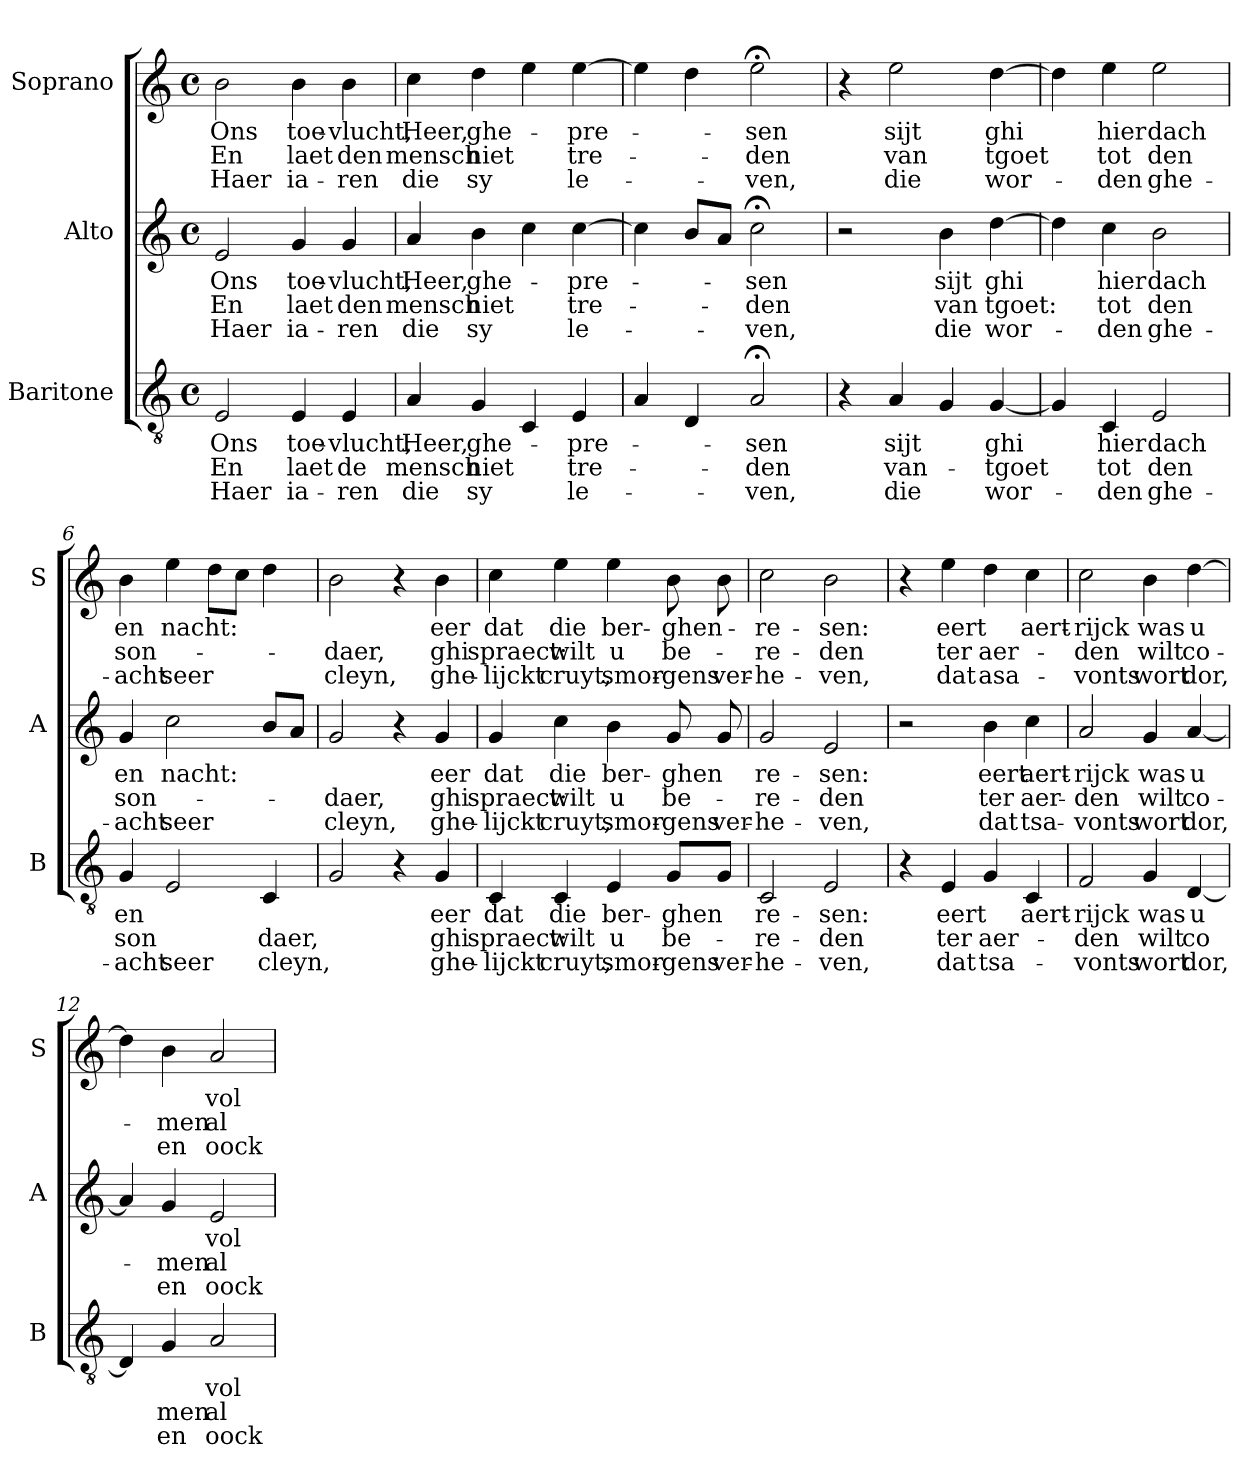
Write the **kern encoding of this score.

**kern	**text	**text	**text	**kern	**text	**text	**text	**kern	**text	**text	**text
*part3	*part3	*part3	*part3	*part2	*part2	*part2	*part2	*part1	*part1	*part1	*part1
*staff3	*staff3	*staff3	*staff3	*staff2	*staff2	*staff2	*staff2	*staff1	*staff1	*staff1	*staff1
*I"Baritone	*	*	*	*I"Alto	*	*	*	*I"Soprano	*	*	*
*I'B	*	*	*	*I'A	*	*	*	*I'S	*	*	*
*clefGv2	*	*	*	*clefG2	*	*	*	*clefG2	*	*	*
*k[]	*	*	*	*k[]	*	*	*	*k[]	*	*	*
*C:	*	*	*	*C:	*	*	*	*C:	*	*	*
*M4/4	*	*	*	*M4/4	*	*	*	*M4/4	*	*	*
*met(c)	*	*	*	*met(c)	*	*	*	*met(c)	*	*	*
=1	=1	=1	=1	=1	=1	=1	=1	=1	=1	=1	=1
!	!LO:LY:b	!LO:LY:b	!LO:LY:b	!	!LO:LY:b	!LO:LY:b	!LO:LY:b	!	!LO:LY:b	!LO:LY:b	!LO:LY:b
2E/	Ons	En	Haer	2e/	Ons	En	Haer	2b\	Ons	En	Haer
!	!LO:LY:b	!LO:LY:b	!LO:LY:b	!	!LO:LY:b	!LO:LY:b	!LO:LY:b	!	!LO:LY:b	!LO:LY:b	!LO:LY:b
4E/	toe-	laet	ia-	4g/	toe-	laet	ia-	4b\	toe-	laet	ia-
!	!LO:LY:b	!LO:LY:b	!LO:LY:b	!	!LO:LY:b	!LO:LY:b	!LO:LY:b	!	!LO:LY:b	!LO:LY:b	!LO:LY:b
4E/	-vlucht,	de	-ren	4g/	-vlucht,	den	-ren	4b\	-vlucht,	den	-ren
=2	=2	=2	=2	=2	=2	=2	=2	=2	=2	=2	=2
!	!LO:LY:b	!LO:LY:b	!LO:LY:b	!	!LO:LY:b	!LO:LY:b	!LO:LY:b	!	!LO:LY:b	!LO:LY:b	!LO:LY:b
4A/	Heer,	mensch	die	4a/	Heer,	mensch	die	4cc\	Heer,	mensch	die
!	!LO:LY:b	!LO:LY:b	!LO:LY:b	!	!LO:LY:b	!LO:LY:b	!LO:LY:b	!	!LO:LY:b	!LO:LY:b	!LO:LY:b
4G/	ghe-	niet	sy	4b\	ghe-	niet	sy	4dd\	ghe-	niet	sy
4C/	.	.	.	4cc\	.	.	.	4ee\	.	.	.
!	!LO:LY:b	!LO:LY:b	!LO:LY:b	!	!LO:LY:b	!LO:LY:b	!LO:LY:b	!	!LO:LY:b	!LO:LY:b	!LO:LY:b
4E/	-pre-	tre-	le-	[4cc\	-pre-	tre-	le-	[4ee\	-pre-	tre-	le-
=3	=3	=3	=3	=3	=3	=3	=3	=3	=3	=3	=3
4A/	.	.	.	4cc\]	.	.	.	4ee\]	.	.	.
4D/	.	.	.	8b/L	.	.	.	4dd\	.	.	.
.	.	.	.	8a/J	.	.	.	.	.	.	.
!	!LO:LY:b	!LO:LY:b	!LO:LY:b	!	!LO:LY:b	!LO:LY:b	!LO:LY:b	!	!LO:LY:b	!LO:LY:b	!LO:LY:b
2A;</	-sen	-den	-ven,	2cc;<\	-sen	-den	-ven,	2ee;<\	-sen	-den	-ven,
=4	=4	=4	=4	=4	=4	=4	=4	=4	=4	=4	=4
4r	.	.	.	2r	.	.	.	4r	.	.	.
!	!LO:LY:b	!LO:LY:b	!LO:LY:b	!	!	!	!	!	!LO:LY:b	!LO:LY:b	!LO:LY:b
4A/	sijt	van-	die	.	.	.	.	2ee\	sijt	van	die
!	!	!	!	!	!LO:LY:b	!LO:LY:b	!LO:LY:b	!	!	!	!
4G/	.	.	.	4b\	sijt	van	die	.	.	.	.
!	!LO:LY:b	!LO:LY:b	!LO:LY:b	!	!LO:LY:b	!LO:LY:b	!LO:LY:b	!	!LO:LY:b	!LO:LY:b	!LO:LY:b
[4G/	ghi	-tgoet	wor-	[4dd\	ghi	tgoet:	wor-	[4dd\	ghi	tgoet	wor-
=5	=5	=5	=5	=5	=5	=5	=5	=5	=5	=5	=5
4G/]	.	.	.	4dd\]	.	.	.	4dd\]	.	.	.
!	!LO:LY:b	!LO:LY:b	!LO:LY:b	!	!LO:LY:b	!LO:LY:b	!LO:LY:b	!	!LO:LY:b	!LO:LY:b	!LO:LY:b
4C/	hier	tot	-den	4cc\	hier	tot	-den	4ee\	hier	tot	-den
!	!LO:LY:b	!LO:LY:b	!LO:LY:b	!	!LO:LY:b	!LO:LY:b	!LO:LY:b	!	!LO:LY:b	!LO:LY:b	!LO:LY:b
2E/	dach	den	ghe-	2b\	dach	den	ghe-	2ee\	dach	den	ghe-
!!LO:LB:g=z
=6	=6	=6	=6	=6	=6	=6	=6	=6	=6	=6	=6
!	!LO:LY:b	!LO:LY:b	!LO:LY:b	!	!LO:LY:b	!LO:LY:b	!LO:LY:b	!	!LO:LY:b	!LO:LY:b	!LO:LY:b
4G/	en	son	-acht	4g/	en	son-	-acht	4b\	en	son-	-acht
!	!	!	!LO:LY:b	!	!LO:LY:b	!	!LO:LY:b	!	!LO:LY:b	!	!LO:LY:b
2E/	.	.	seer	2cc\	nacht:	.	seer	4ee\	nacht:	.	seer
.	.	.	.	.	.	.	.	8dd\L	.	.	.
.	.	.	.	.	.	.	.	8cc\J	.	.	.
!	!	!LO:LY:b	!LO:LY:b	!	!	!	!	!	!	!	!
4C/	.	daer,	cleyn,	8b/L	.	.	.	4dd\	.	.	.
.	.	.	.	8a/J	.	.	.	.	.	.	.
=7	=7	=7	=7	=7	=7	=7	=7	=7	=7	=7	=7
!	!	!	!	!	!	!LO:LY:b	!LO:LY:b	!	!	!LO:LY:b	!LO:LY:b
2G/	.	.	.	2g/	.	-daer,	cleyn,	2b\	.	-daer,	cleyn,
4r	.	.	.	4r	.	.	.	4r	.	.	.
!	!LO:LY:b	!LO:LY:b	!LO:LY:b	!	!LO:LY:b	!LO:LY:b	!LO:LY:b	!	!LO:LY:b	!LO:LY:b	!LO:LY:b
4G/	eer	ghi	ghe-	4g/	eer	ghi	ghe-	4b\	eer	ghi	ghe-
=8	=8	=8	=8	=8	=8	=8	=8	=8	=8	=8	=8
!	!LO:LY:b	!LO:LY:b	!LO:LY:b	!	!LO:LY:b	!LO:LY:b	!LO:LY:b	!	!LO:LY:b	!LO:LY:b	!LO:LY:b
4C/	dat	spraect:	-lijckt	4g/	dat	spraect:	-lijckt	4cc\	dat	spraect:	-lijckt
!	!LO:LY:b	!LO:LY:b	!LO:LY:b	!	!LO:LY:b	!LO:LY:b	!LO:LY:b	!	!LO:LY:b	!LO:LY:b	!LO:LY:b
4C/	die	wilt	cruyt,	4cc\	die	wilt	cruyt,	4ee\	die	wilt	cruyt,
!	!LO:LY:b	!LO:LY:b	!LO:LY:b	!	!LO:LY:b	!LO:LY:b	!LO:LY:b	!	!LO:LY:b	!LO:LY:b	!LO:LY:b
4E/	ber-	u	smor-	4b\	ber-	u	smor-	4ee\	ber-	u	smor-
!	!LO:LY:b	!LO:LY:b	!LO:LY:b	!	!LO:LY:b	!LO:LY:b	!LO:LY:b	!	!LO:LY:b	!LO:LY:b	!LO:LY:b
8G/L	-ghen	be-	-gens	8g/	-ghen	be-	-gens	8b\	-ghen-	be-	-gens
!	!	!	!LO:LY:b	!	!	!	!LO:LY:b	!	!	!	!LO:LY:b
8G/J	.	.	ver-	8g/	.	.	ver-	8b\	.	.	ver-
=9	=9	=9	=9	=9	=9	=9	=9	=9	=9	=9	=9
!	!LO:LY:b	!LO:LY:b	!LO:LY:b	!	!LO:LY:b	!LO:LY:b	!LO:LY:b	!	!LO:LY:b	!LO:LY:b	!LO:LY:b
2C/	re-	-re-	-he-	2g/	re-	-re-	-he-	2cc\	-re-	-re-	-he-
!	!LO:LY:b	!LO:LY:b	!LO:LY:b	!	!LO:LY:b	!LO:LY:b	!LO:LY:b	!	!LO:LY:b	!LO:LY:b	!LO:LY:b
2E/	-sen:	-den	-ven,	2e/	-sen:	-den	-ven,	2b\	-sen:	-den	-ven,
=10	=10	=10	=10	=10	=10	=10	=10	=10	=10	=10	=10
4r	.	.	.	2r	.	.	.	4r	.	.	.
!	!LO:LY:b	!LO:LY:b	!LO:LY:b	!	!	!	!	!	!LO:LY:b	!LO:LY:b	!LO:LY:b
4E/	eert	ter	dat	.	.	.	.	4ee\	eert	ter	dat
!	!	!LO:LY:b	!LO:LY:b	!	!LO:LY:b	!LO:LY:b	!LO:LY:b	!	!	!LO:LY:b	!LO:LY:b
4G/	.	aer-	tsa-	4b\	eert	ter	dat	4dd\	.	aer-	asa-
!	!LO:LY:b	!	!	!	!LO:LY:b	!LO:LY:b	!LO:LY:b	!	!LO:LY:b	!	!
4C/	aert-	.	.	4cc\	aert-	aer-	tsa-	4cc\	aert-	.	.
=11	=11	=11	=11	=11	=11	=11	=11	=11	=11	=11	=11
!	!LO:LY:b	!LO:LY:b	!LO:LY:b	!	!LO:LY:b	!LO:LY:b	!LO:LY:b	!	!LO:LY:b	!LO:LY:b	!LO:LY:b
2F/	-rijck	-den	-vonts	2a/	-rijck	-den	-vonts	2cc\	-rijck	-den	-vonts
!	!LO:LY:b	!LO:LY:b	!LO:LY:b	!	!LO:LY:b	!LO:LY:b	!LO:LY:b	!	!LO:LY:b	!LO:LY:b	!LO:LY:b
4G/	was	wilt	wort	4g/	was	wilt	wort	4b\	was	wilt	wort
!	!LO:LY:b	!LO:LY:b	!LO:LY:b	!	!LO:LY:b	!LO:LY:b	!LO:LY:b	!	!LO:LY:b	!LO:LY:b	!LO:LY:b
[4D/	u	co	dor,	[4a/	u	co-	dor,	[4dd\	u	co-	dor,
!!LO:PB:g=z
=12	=12	=12	=12	=12	=12	=12	=12	=12	=12	=12	=12
4D/]	.	.	.	4a/]	.	.	.	4dd\]	.	.	.
!	!	!LO:LY:b	!LO:LY:b	!	!	!LO:LY:b	!LO:LY:b	!	!	!LO:LY:b	!LO:LY:b
4G/	.	men	en	4g/	.	-men	en	4b\	.	-men	en
!	!LO:LY:b	!LO:LY:b	!LO:LY:b	!	!LO:LY:b	!LO:LY:b	!LO:LY:b	!	!LO:LY:b	!LO:LY:b	!LO:LY:b
2A/	vol-	al-	oock	2e/	vol-	al-	oock	2a/	vol-	al-	oock
=	=	=	=	=	=	=	=	=	=	=	=
*-	*-	*-	*-	*-	*-	*-	*-	*-	*-	*-	*-
